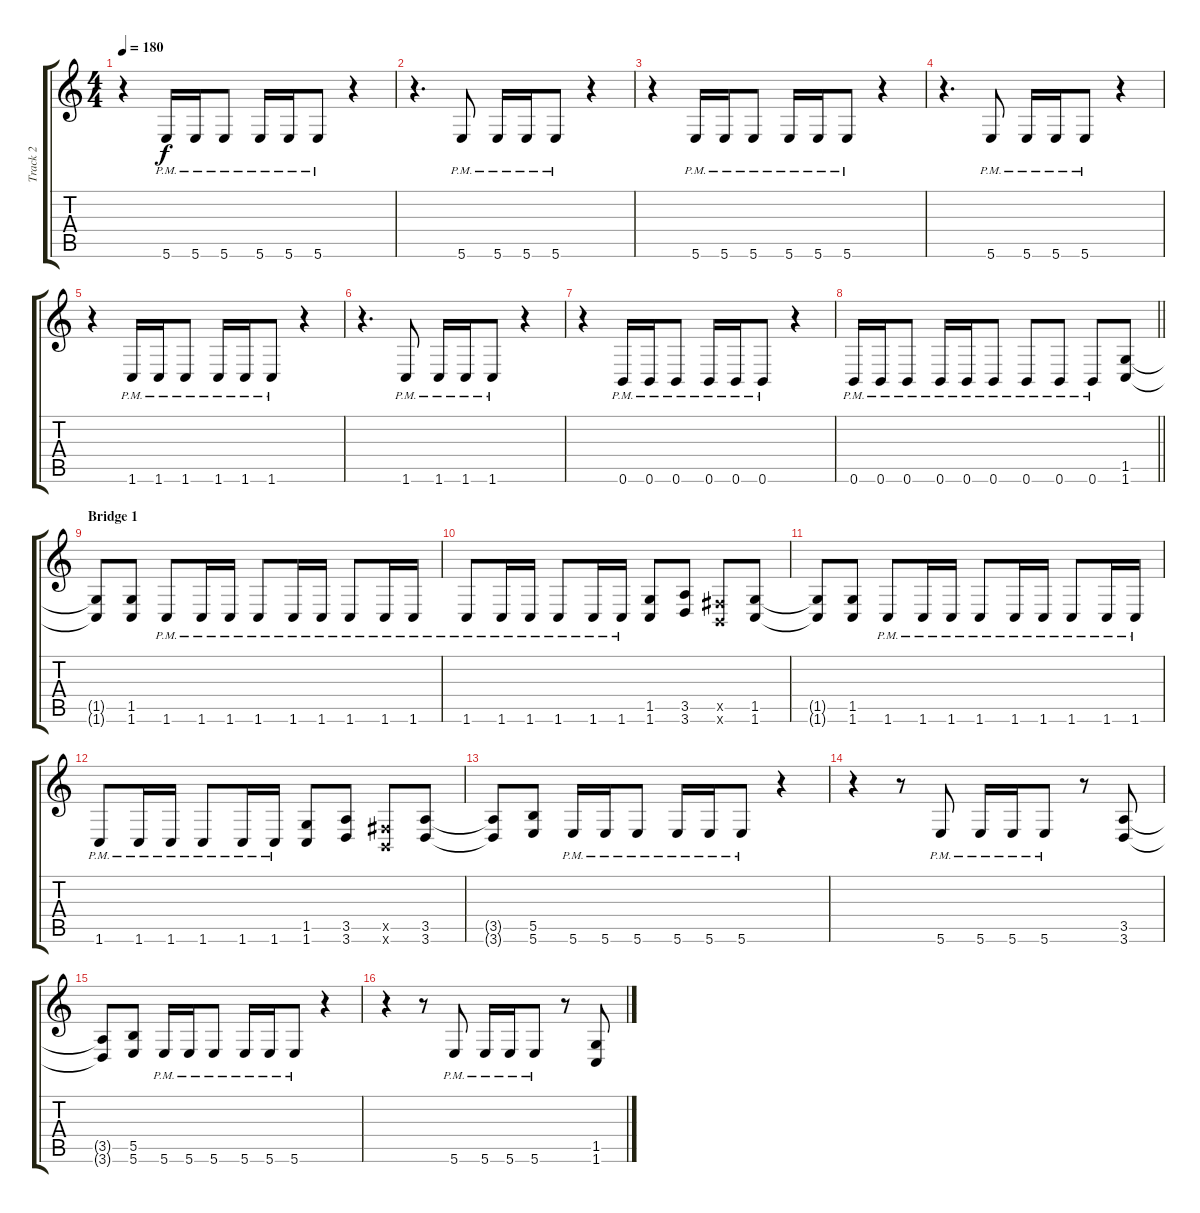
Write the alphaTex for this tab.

\track ("Track 2" "Track 2") {instrument distortionguitar}
\staff {score tabs}
\tuning (Db4 Ab3 E3 B2 Gb2 B1) {hide}
\ts (4 4)
\tempo 180
\clef g2
\ks c
r.4{dy f} 5.6{pm}.16 5.6{pm}.16 5.6{pm}.8 5.6{pm}.16 5.6{pm}.16 5.6{pm}.8 r.4 |
r.4{d} 5.6{pm}.8 5.6{pm}.16 5.6{pm}.16 5.6{pm}.8 r.4 |
r.4 5.6{pm}.16 5.6{pm}.16 5.6{pm}.8 5.6{pm}.16 5.6{pm}.16 5.6{pm}.8 r.4 |
r.4{d} 5.6{pm}.8 5.6{pm}.16 5.6{pm}.16 5.6{pm}.8 r.4 |
r.4 1.6{pm}.16 1.6{pm}.16 1.6{pm}.8 1.6{pm}.16 1.6{pm}.16 1.6{pm}.8 r.4 |
r.4{d} 1.6{pm}.8 1.6{pm}.16 1.6{pm}.16 1.6{pm}.8 r.4 |
r.4 0.6{pm}.16 0.6{pm}.16 0.6{pm}.8 0.6{pm}.16 0.6{pm}.16 0.6{pm}.8 r.4 |
\barLineRight lightlight
0.6{pm}.16 0.6{pm}.16 0.6{pm}.8 0.6{pm}.16 0.6{pm}.16 0.6{pm}.8 0.6{pm}.8 0.6{pm}.8 0.6{pm}.8 (1.5 1.6).8 |
\section ("" "Bridge 1")
(1.5{t} 1.6{t}).8 (1.5 1.6).8 1.6{pm}.8 1.6{pm}.16 1.6{pm}.16 1.6{pm}.8 1.6{pm}.16 1.6{pm}.16 1.6{pm}.8 1.6{pm}.16 1.6{pm}.16 |
1.6{pm}.8 1.6{pm}.16 1.6{pm}.16 1.6{pm}.8 1.6{pm}.16 1.6{pm}.16 (1.5 1.6).8 (3.5 3.6).8 (0.5{x} 0.6{x}).8 (1.5 1.6).8 |
(1.5{t} 1.6{t}).8 (1.5 1.6).8 1.6{pm}.8 1.6{pm}.16 1.6{pm}.16 1.6{pm}.8 1.6{pm}.16 1.6{pm}.16 1.6{pm}.8 1.6{pm}.16 1.6{pm}.16 |
1.6{pm}.8 1.6{pm}.16 1.6{pm}.16 1.6{pm}.8 1.6{pm}.16 1.6{pm}.16 (1.5 1.6).8 (3.5 3.6).8 (0.5{x} 0.6{x}).8 (3.5 3.6).8 |
(3.5{t} 3.6{t}).8 (5.5 5.6).8 5.6{pm}.16 5.6{pm}.16 5.6{pm}.8 5.6{pm}.16 5.6{pm}.16 5.6{pm}.8 r.4 |
r.4 r.8 5.6{pm}.8 5.6{pm}.16 5.6{pm}.16 5.6{pm}.8 r.8 (3.5 3.6).8 |
(3.5{t} 3.6{t}).8 (5.5 5.6).8 5.6{pm}.16 5.6{pm}.16 5.6{pm}.8 5.6{pm}.16 5.6{pm}.16 5.6{pm}.8 r.4 |
r.4 r.8 5.6{pm}.8 5.6{pm}.16 5.6{pm}.16 5.6{pm}.8 r.8 (1.5 1.6).8
